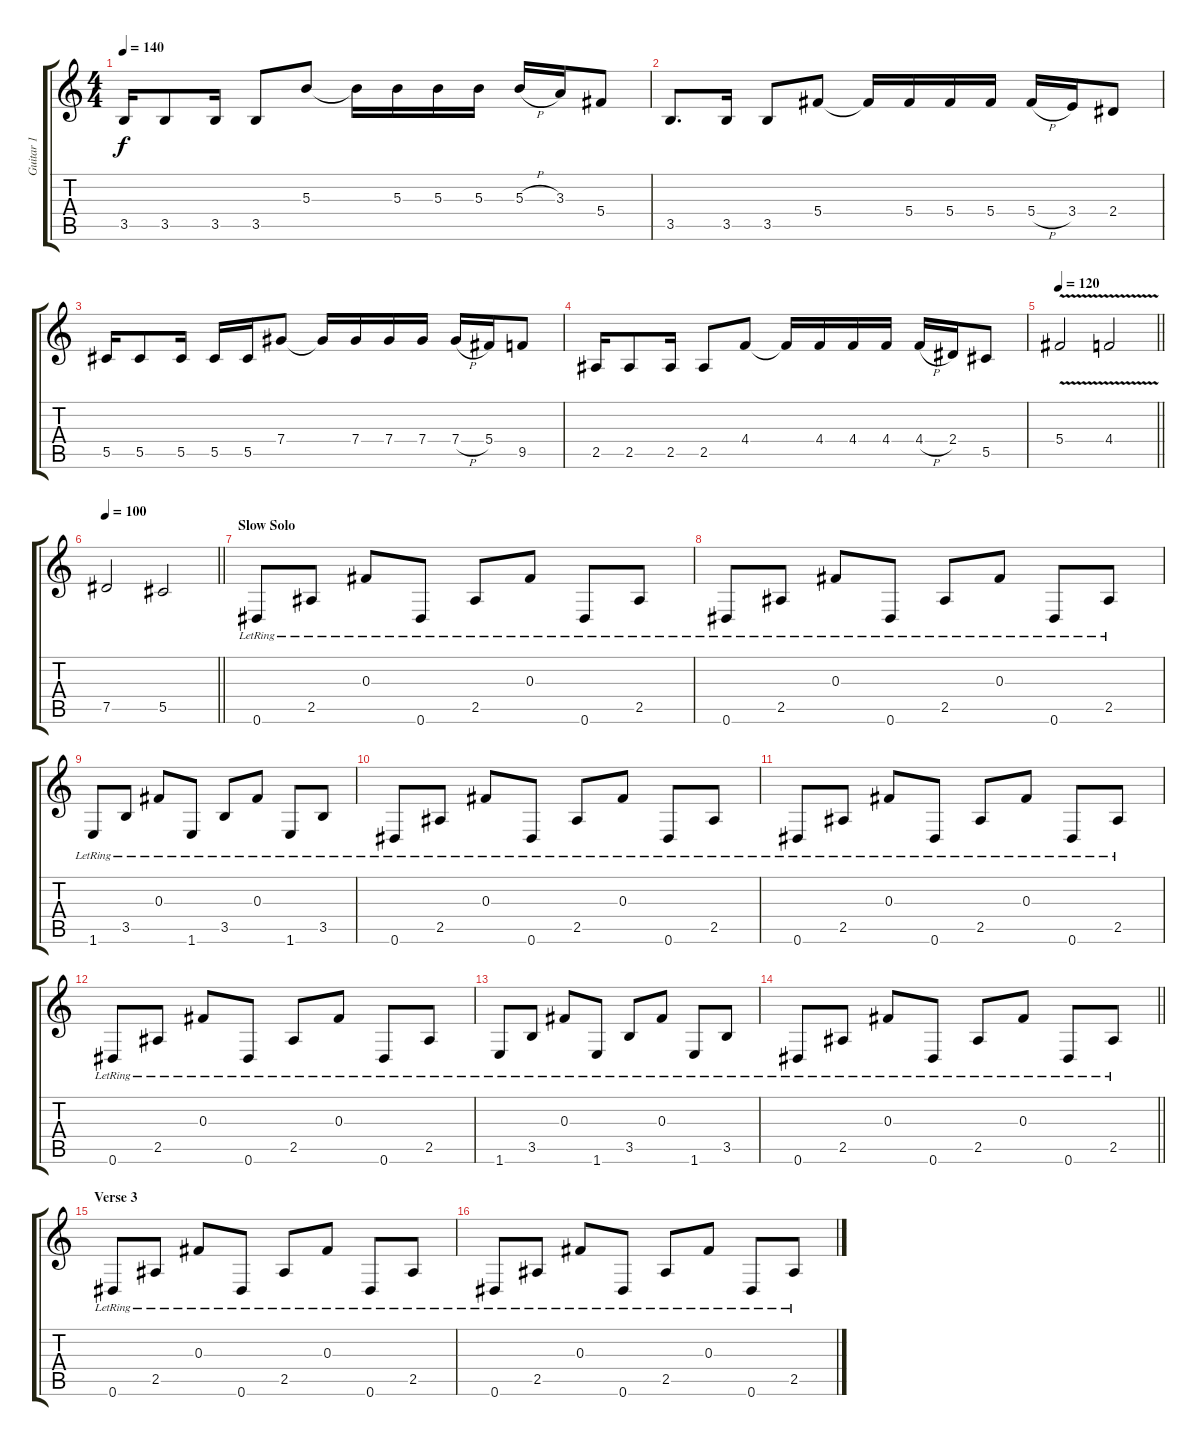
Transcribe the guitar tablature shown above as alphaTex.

\track ("Guitar 1" "Guitar 1") {instrument distortionguitar}
\staff {score tabs}
\tuning (Eb4 Bb3 Gb3 Db3 Ab2 Eb2) {hide}
\ts (4 4)
\tempo 140
\clef g2
\ks c
3.5.16{dy f} 3.5.8 3.5.16 3.5.8 5.3.8 5.3{t}.16 5.3.16 5.3.16 5.3.16 5.3{h}.16 3.3.16 5.4.8 |
3.5.8{d} 3.5.16 3.5.8 5.4.8 5.4{t}.16 5.4.16 5.4.16 5.4.16 5.4{h}.16 3.4.16 2.4.8 |
5.5.16 5.5.8 5.5.16 5.5.16 5.5.16 7.4.8 7.4{t}.16 7.4.16 7.4.16 7.4.16 7.4{h}.16 5.4.16 9.5.8 |
2.5.16 2.5.8 2.5.16 2.5.8 4.4.8 4.4{t}.16 4.4.16 4.4.16 4.4.16 4.4{h}.16 2.4.16 5.5.8 |
\tempo 120
\barLineRight lightlight
5.4{v}.2 4.4{v}.2 |
\tempo 100
\barLineRight lightlight
7.5.2 5.5.2 |
\section ("" "Slow Solo")
0.6{lr}.8{instrument electricguitarjazz} 2.5{lr}.8 0.3{lr}.8 0.6{lr}.8 2.5{lr}.8 0.3{lr}.8 0.6{lr}.8 2.5{lr}.8 |
0.6{lr}.8 2.5{lr}.8 0.3{lr}.8 0.6{lr}.8 2.5{lr}.8 0.3{lr}.8 0.6{lr}.8 2.5{lr}.8 |
1.6{lr}.8 3.5{lr}.8 0.3{lr}.8 1.6{lr}.8 3.5{lr}.8 0.3{lr}.8 1.6{lr}.8 3.5{lr}.8 |
0.6{lr}.8 2.5{lr}.8 0.3{lr}.8 0.6{lr}.8 2.5{lr}.8 0.3{lr}.8 0.6{lr}.8 2.5{lr}.8 |
0.6{lr}.8 2.5{lr}.8 0.3{lr}.8 0.6{lr}.8 2.5{lr}.8 0.3{lr}.8 0.6{lr}.8 2.5{lr}.8 |
0.6{lr}.8 2.5{lr}.8 0.3{lr}.8 0.6{lr}.8 2.5{lr}.8 0.3{lr}.8 0.6{lr}.8 2.5{lr}.8 |
1.6{lr}.8 3.5{lr}.8 0.3{lr}.8 1.6{lr}.8 3.5{lr}.8 0.3{lr}.8 1.6{lr}.8 3.5{lr}.8 |
\barLineRight lightlight
0.6{lr}.8 2.5{lr}.8 0.3{lr}.8 0.6{lr}.8 2.5{lr}.8 0.3{lr}.8 0.6{lr}.8 2.5{lr}.8 |
\section ("" "Verse 3")
0.6{lr}.8{instrument electricguitarjazz} 2.5{lr}.8 0.3{lr}.8 0.6{lr}.8 2.5{lr}.8 0.3{lr}.8 0.6{lr}.8 2.5{lr}.8 |
0.6{lr}.8 2.5{lr}.8 0.3{lr}.8 0.6{lr}.8 2.5{lr}.8 0.3{lr}.8 0.6{lr}.8 2.5{lr}.8
